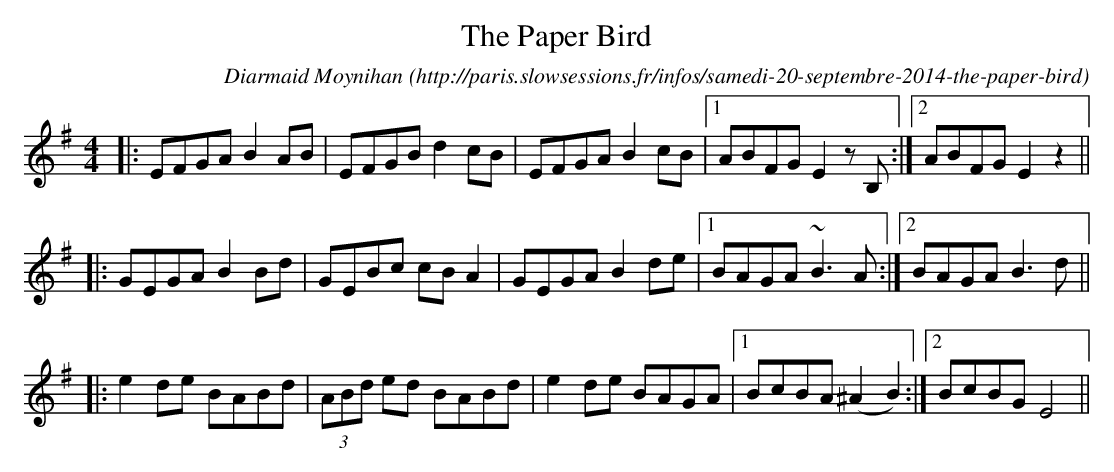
X:1
T:Paper Bird, The
O:http://paris.slowsessions.fr/infos/samedi-20-septembre-2014-the-paper-bird
C:Diarmaid Moynihan
M:4/4
L:1/8
K:Emin
|:EFGA B2AB | EFGB d2cB | EFGA B2cB |1 ABFG E2zB, :|2 ABFG E2z2 ||
|:GEGA B2Bd | GEBc cBA2 | GEGA B2de |1 BAGA ~B3A :|2 BAGA B3d ||
|:e2de BABd | (3ABd ed BABd | e2de BAGA |1 BcBA (^A2B2) :|2 BcBG E4 ||
